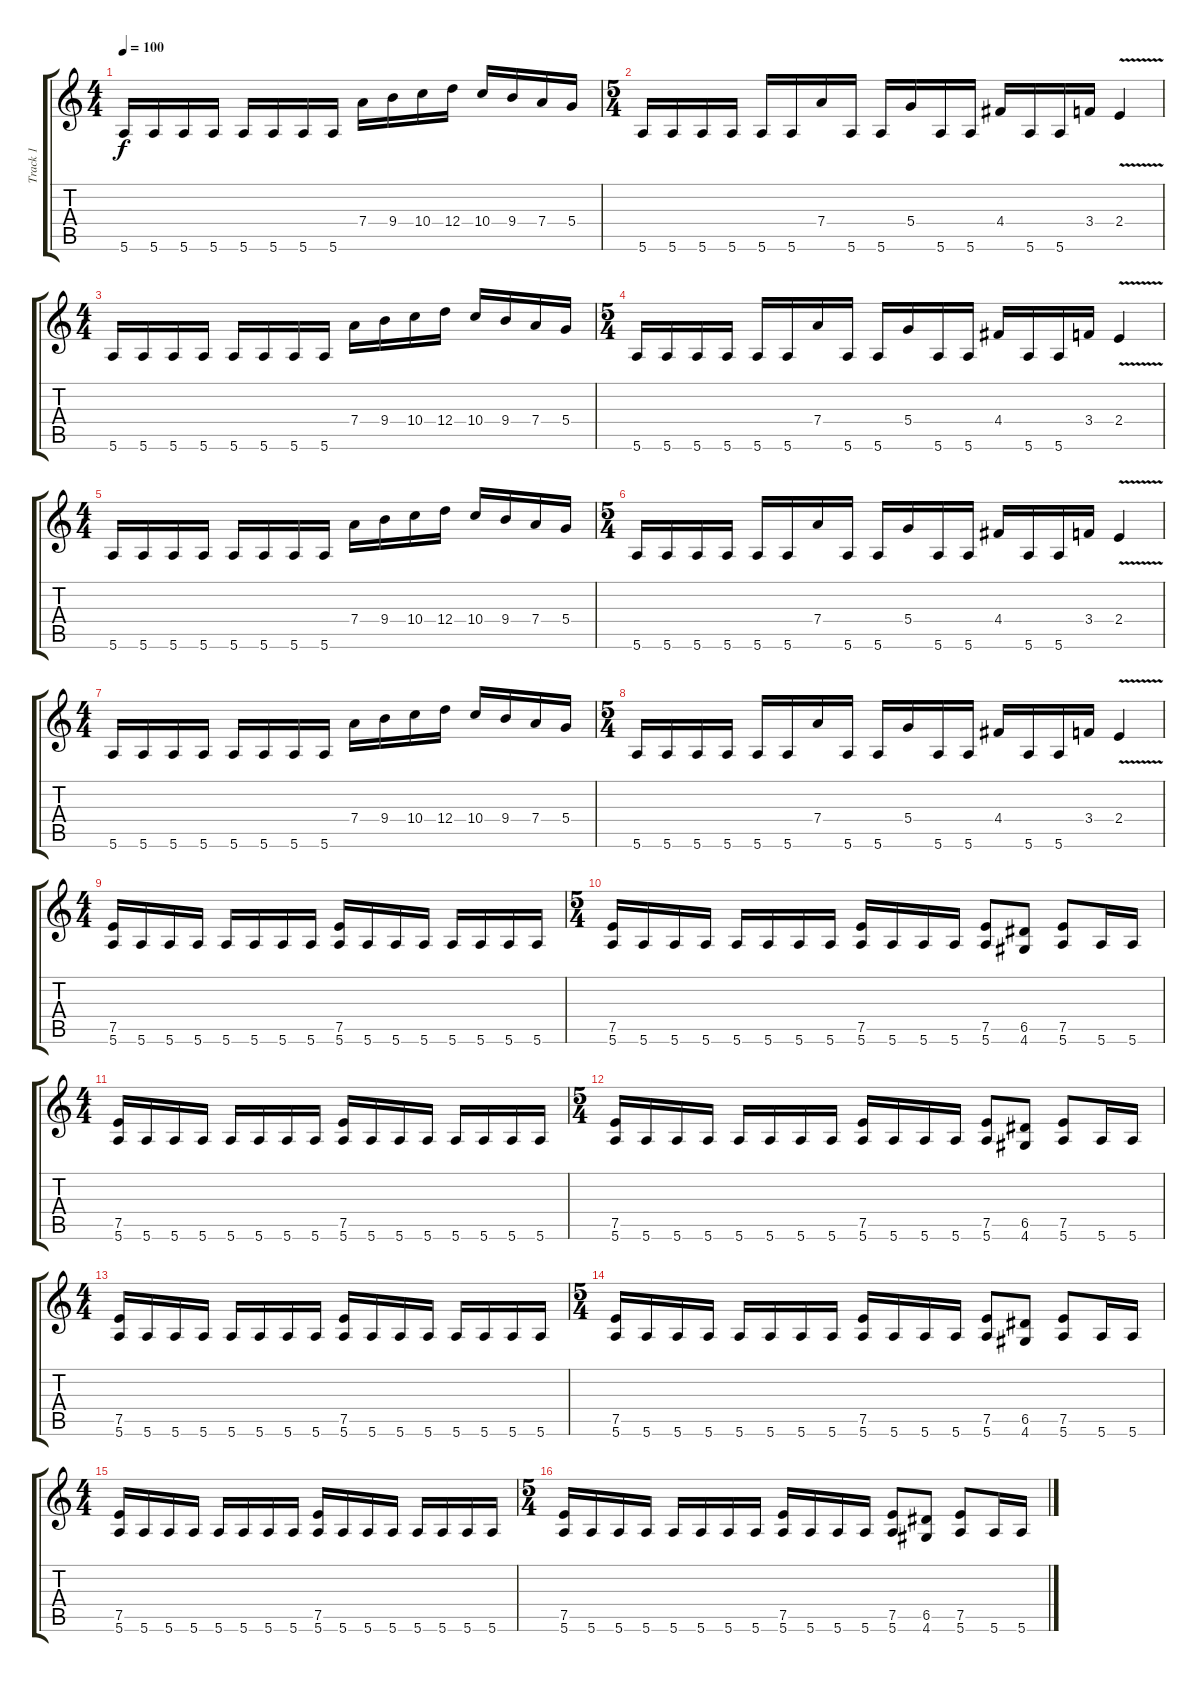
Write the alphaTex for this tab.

\track ("Track 1" "Track 1") {instrument distortionguitar}
\staff {score tabs}
\tuning (E4 B3 G3 D3 A2 E2) {hide}
\ts (4 4)
\tempo 100
\clef g2
\ks c
5.6.16{dy f volume 0 instrument distortionguitar} 5.6.16{volume 14} 5.6.16 5.6.16 5.6.16 5.6.16 5.6.16 5.6.16 7.4.16 9.4.16 10.4.16 12.4.16 10.4.16 9.4.16 7.4.16 5.4.16 |
\ts (5 4)
5.6.16 5.6.16 5.6.16 5.6.16 5.6.16 5.6.16 7.4.16 5.6.16 5.6.16 5.4.16 5.6.16 5.6.16 4.4.16 5.6.16 5.6.16 3.4.16 2.4{v}.4 |
\ts (4 4)
5.6.16 5.6.16 5.6.16 5.6.16 5.6.16 5.6.16 5.6.16 5.6.16 7.4.16 9.4.16 10.4.16 12.4.16 10.4.16 9.4.16 7.4.16 5.4.16 |
\ts (5 4)
5.6.16 5.6.16 5.6.16 5.6.16 5.6.16 5.6.16 7.4.16 5.6.16 5.6.16 5.4.16 5.6.16 5.6.16 4.4.16 5.6.16 5.6.16 3.4.16 2.4{v}.4 |
\ts (4 4)
5.6.16 5.6.16 5.6.16 5.6.16 5.6.16 5.6.16 5.6.16 5.6.16 7.4.16 9.4.16 10.4.16 12.4.16 10.4.16 9.4.16 7.4.16 5.4.16 |
\ts (5 4)
5.6.16 5.6.16 5.6.16 5.6.16 5.6.16 5.6.16 7.4.16 5.6.16 5.6.16 5.4.16 5.6.16 5.6.16 4.4.16 5.6.16 5.6.16 3.4.16 2.4{v}.4 |
\ts (4 4)
5.6.16 5.6.16 5.6.16 5.6.16 5.6.16 5.6.16 5.6.16 5.6.16 7.4.16 9.4.16 10.4.16 12.4.16 10.4.16 9.4.16 7.4.16 5.4.16 |
\ts (5 4)
5.6.16 5.6.16 5.6.16 5.6.16 5.6.16 5.6.16 7.4.16 5.6.16 5.6.16 5.4.16 5.6.16 5.6.16 4.4.16 5.6.16 5.6.16 3.4.16 2.4{v}.4 |
\ts (4 4)
(7.5 5.6).16 5.6.16 5.6.16 5.6.16 5.6.16 5.6.16 5.6.16 5.6.16 (7.5 5.6).16 5.6.16 5.6.16 5.6.16 5.6.16 5.6.16 5.6.16 5.6.16 |
\ts (5 4)
(7.5 5.6).16 5.6.16 5.6.16 5.6.16 5.6.16 5.6.16 5.6.16 5.6.16 (7.5 5.6).16 5.6.16 5.6.16 5.6.16 (7.5 5.6).8 (6.5 4.6).8 (7.5 5.6).8 5.6.16 5.6.16 |
\ts (4 4)
(7.5 5.6).16 5.6.16 5.6.16 5.6.16 5.6.16 5.6.16 5.6.16 5.6.16 (7.5 5.6).16 5.6.16 5.6.16 5.6.16 5.6.16 5.6.16 5.6.16 5.6.16 |
\ts (5 4)
(7.5 5.6).16 5.6.16 5.6.16 5.6.16 5.6.16 5.6.16 5.6.16 5.6.16 (7.5 5.6).16 5.6.16 5.6.16 5.6.16 (7.5 5.6).8 (6.5 4.6).8 (7.5 5.6).8 5.6.16 5.6.16 |
\ts (4 4)
(7.5 5.6).16 5.6.16 5.6.16 5.6.16 5.6.16 5.6.16 5.6.16 5.6.16 (7.5 5.6).16 5.6.16 5.6.16 5.6.16 5.6.16 5.6.16 5.6.16 5.6.16 |
\ts (5 4)
(7.5 5.6).16 5.6.16 5.6.16 5.6.16 5.6.16 5.6.16 5.6.16 5.6.16 (7.5 5.6).16 5.6.16 5.6.16 5.6.16 (7.5 5.6).8 (6.5 4.6).8 (7.5 5.6).8 5.6.16 5.6.16 |
\ts (4 4)
(7.5 5.6).16 5.6.16 5.6.16 5.6.16 5.6.16 5.6.16 5.6.16 5.6.16 (7.5 5.6).16 5.6.16 5.6.16 5.6.16 5.6.16 5.6.16 5.6.16 5.6.16 |
\ts (5 4)
(7.5 5.6).16 5.6.16 5.6.16 5.6.16 5.6.16 5.6.16 5.6.16 5.6.16 (7.5 5.6).16 5.6.16 5.6.16 5.6.16 (7.5 5.6).8 (6.5 4.6).8 (7.5 5.6).8 5.6.16 5.6.16
